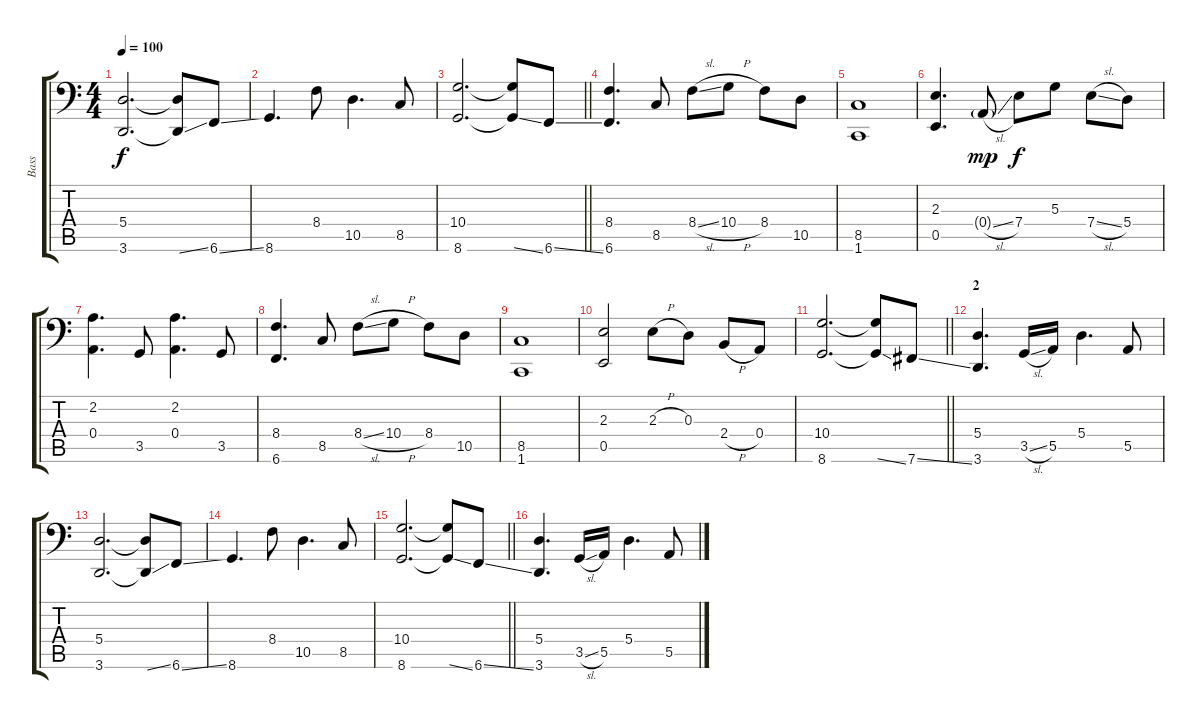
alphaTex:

\track ("Bass" "Bass") {instrument electricbassfinger}
\staff {score tabs}
\tuning (C3 G2 D2 A1 E1 B0) {hide}
\ts (4 4)
\tempo 100
\clef f4
\ks c
(5.4 3.6).2{d dy f} (5.4{t} 3.6{ss t}).8 6.6{ss}.8 |
8.6.4{d} 8.4.8 10.5.4{d} 8.5.8 |
\barLineRight lightlight
(10.4 8.6).2{d} (10.4{t} 8.6{ss t}).8 6.6{ss}.8 |
(8.4 6.6).4{d} 8.5.8 8.4{sl}.8 10.4{h}.8 8.4.8 10.5.8 |
(8.5 1.6).1 |
(2.3 0.5).4{d} 0.4{sl g}.8{dy mp} 7.4.8{dy f} 5.3.8 7.4{sl}.8 5.4.8 |
(2.2 0.4).4{d} 3.5.8 (2.2 0.4).4{d} 3.5.8 |
(8.4 6.6).4{d} 8.5.8 8.4{sl}.8 10.4{h}.8 8.4.8 10.5.8 |
(8.5 1.6).1 |
(2.3 0.5).2 2.3{h}.8 0.3.8 2.4{h}.8 0.4.8 |
\barLineRight lightlight
(10.4 8.6).2{d} (10.4{t} 8.6{ss t}).8 7.6{ss}.8 |
\section ("" "2")
(5.4 3.6).4{d} 3.5{sl}.16 5.5.16 5.4.4{d} 5.5.8 |
(5.4 3.6).2{d} (5.4{t} 3.6{ss t}).8 6.6{ss}.8 |
8.6.4{d} 8.4.8 10.5.4{d} 8.5.8 |
\barLineRight lightlight
(10.4 8.6).2{d} (10.4{t} 8.6{ss t}).8 6.6{ss}.8 |
(5.4 3.6).4{d} 3.5{sl}.16 5.5.16 5.4.4{d} 5.5.8
